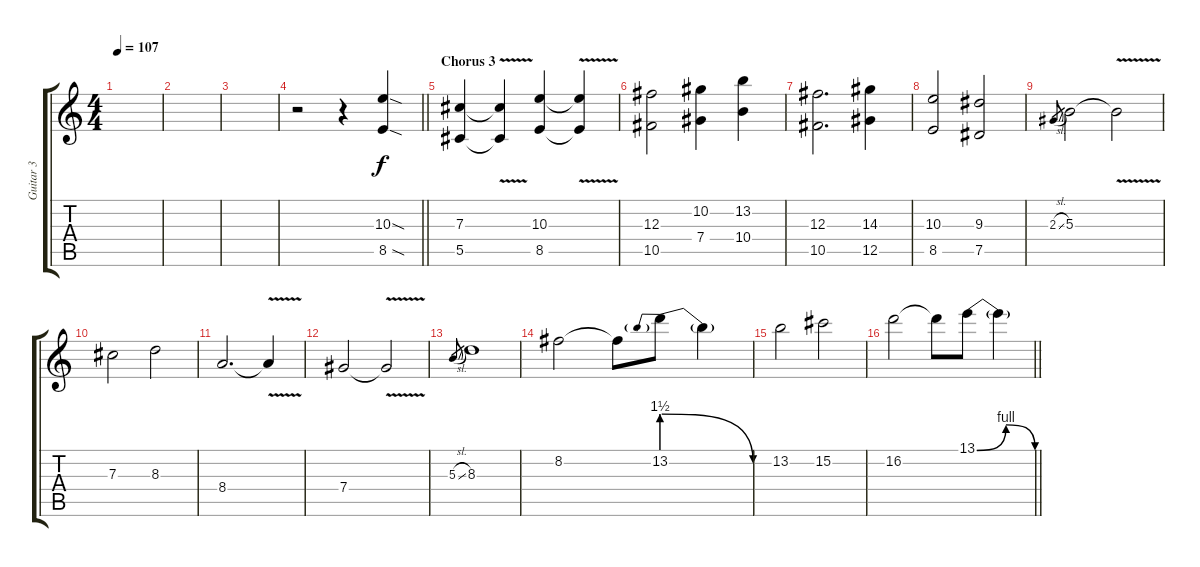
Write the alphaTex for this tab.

\track ("Guitar 3" "Guitar 3") {instrument overdrivenguitar}
\staff {score tabs}
\tuning (Eb4 Bb3 Gb3 Db3 Ab2 Eb2) {hide}
\ts (4 4)
\tempo 107
\clef g2
\ks c
|
|
|
\barLineRight lightlight
r.2{volume 13} r.4 (10.3{sod} 8.5{sod}).4 |
\section ("" "Chorus 3")
(7.3 5.5).4 (7.3{v t} 5.5{t}).4 (10.3 8.5).4 (10.3{v t} 8.5{t}).4 |
(12.3 10.5).2 (10.2 7.4).4 (13.2 10.4).4 |
(12.3 10.5).2{d} (14.3 12.5).4 |
(10.3 8.5).2 (9.3 7.5).2 |
2.3{sl}.8{gr} 5.3.2{volume 14} 5.3{v t}.2 |
7.3.2 8.3.2 |
8.4.2{d} 8.4{v t}.4 |
7.4.2 7.4{v t}.2 |
5.3{sl}.8{gr} 8.3.1 |
8.2.2 8.2{t}.8 13.2{be (prebendrelease 0 6 60 0)}.8 13.2{t}.4 |
13.2.2 15.2.2 |
\barLineRight lightlight
16.2.2 16.2{t}.8 13.1{be (bendrelease 0 0 8 4 54 4 60 0)}.8 13.1{t}.4
